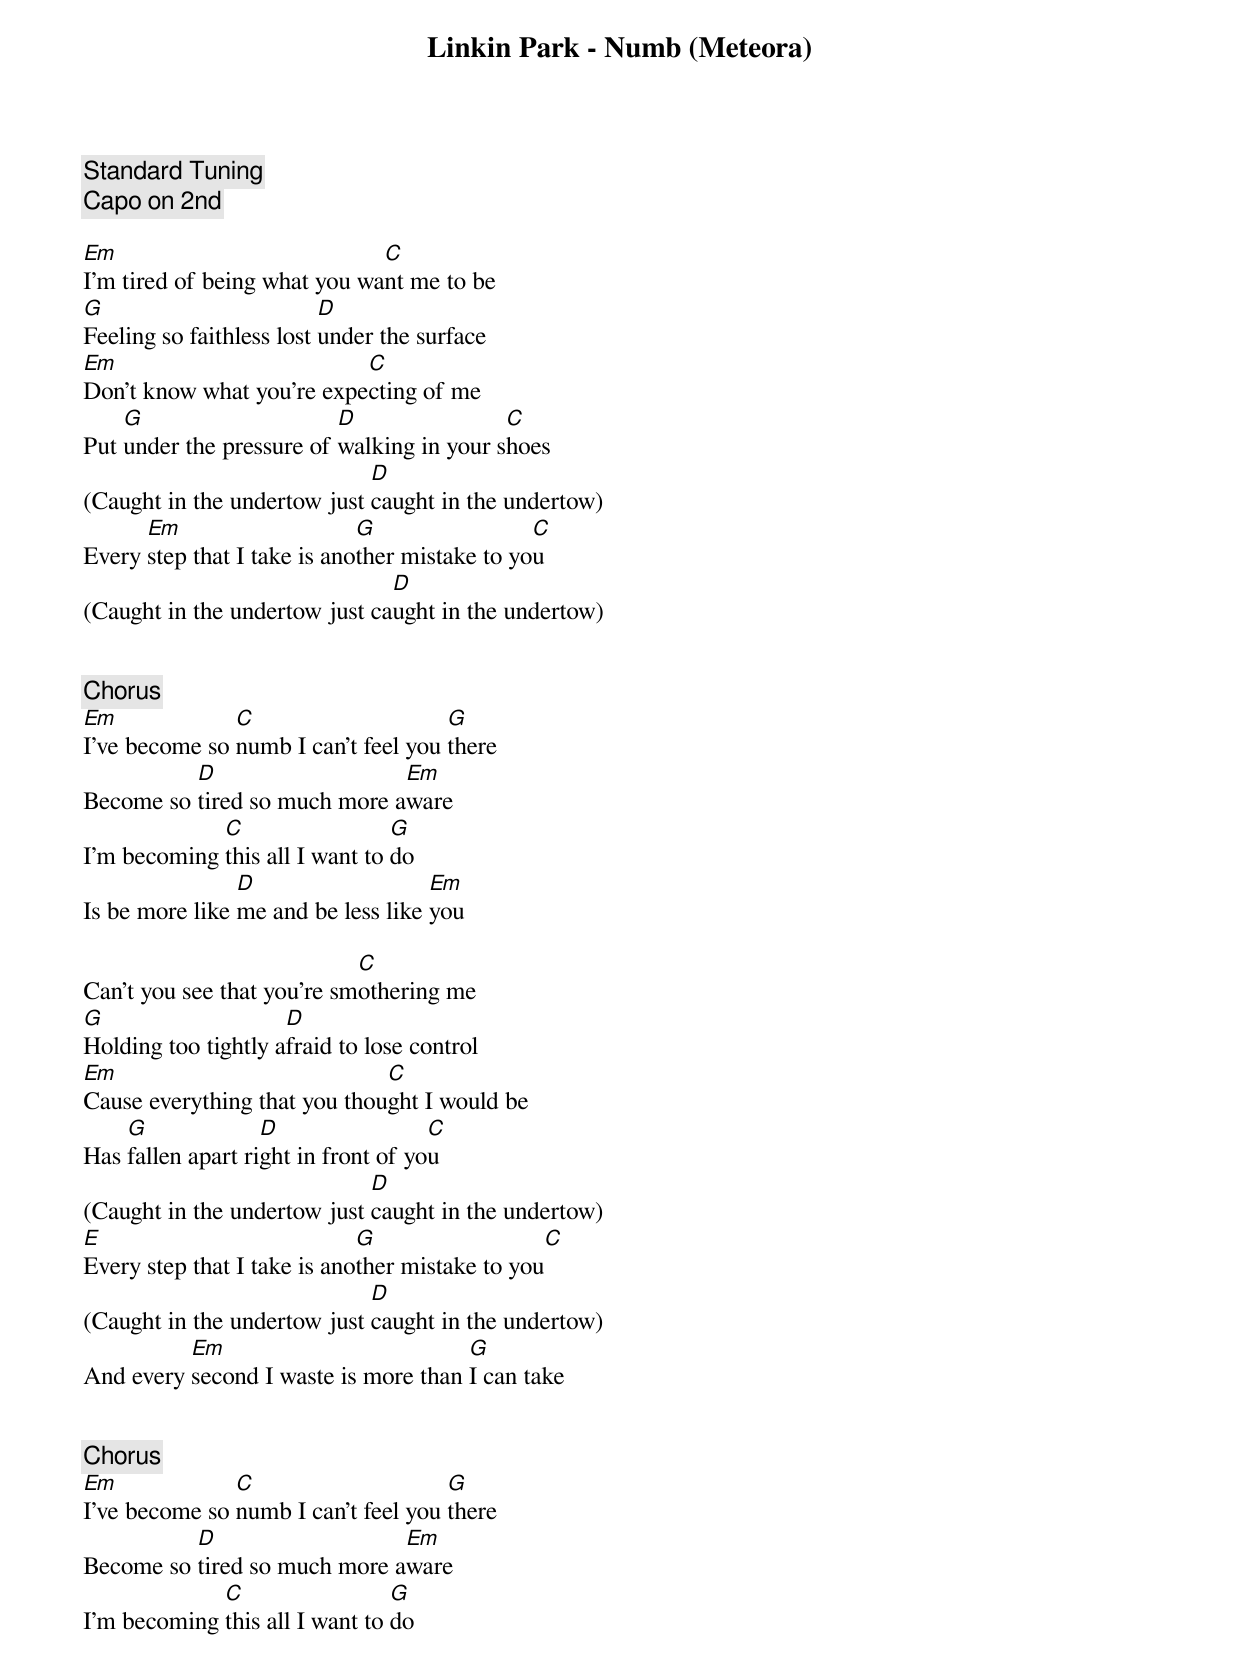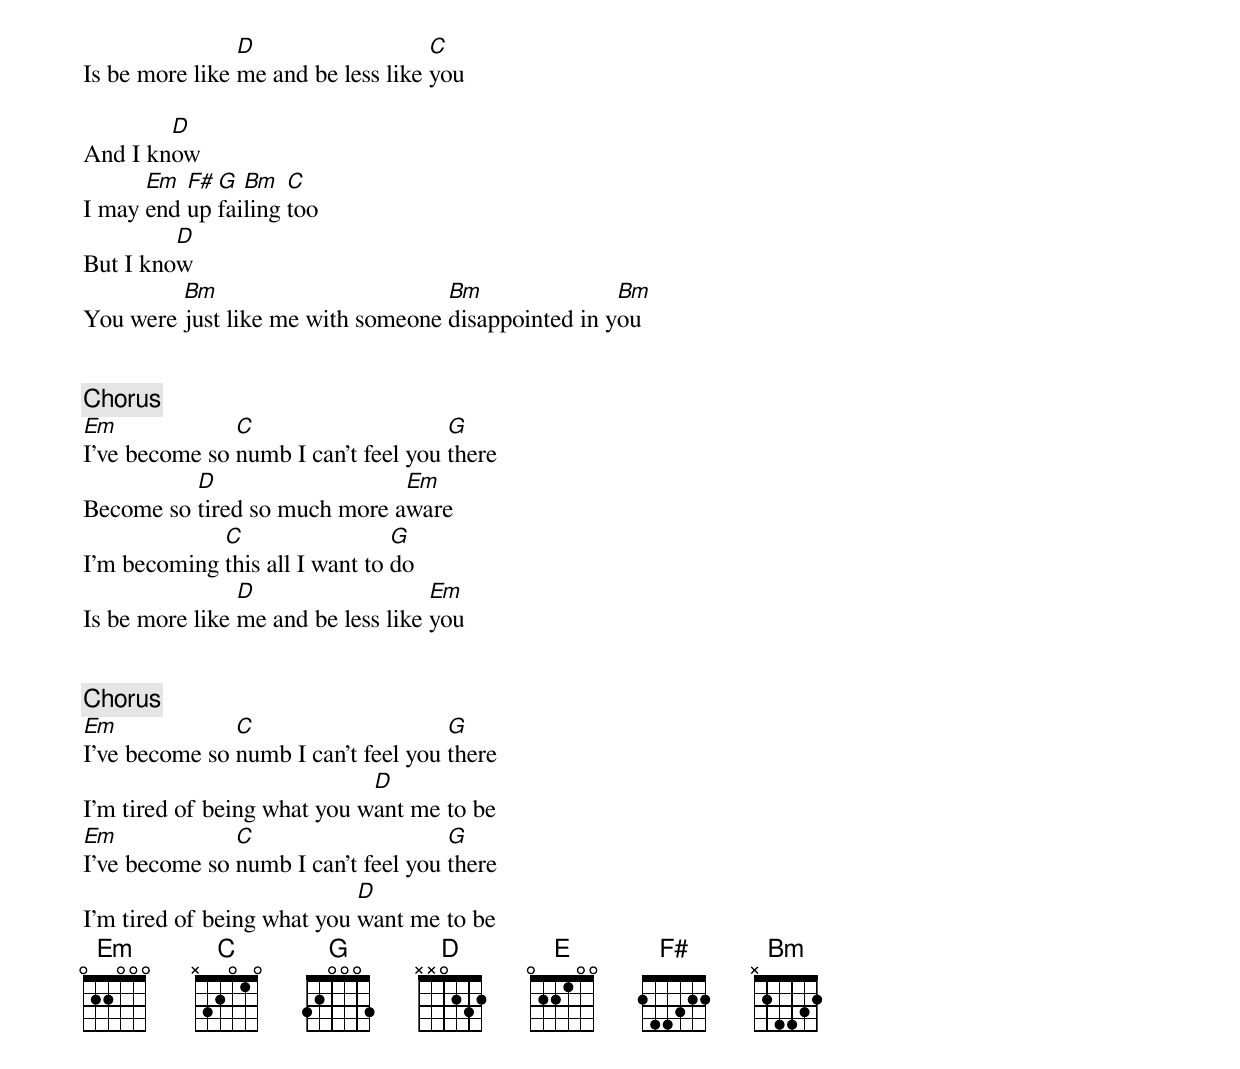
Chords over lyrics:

Linkin Park - Numb (Meteora)

Standard Tuning
Capo on 2nd

Em                            C
I'm tired of being what you want me to be
G                         D
Feeling so faithless lost under the surface
Em                         C
Don't know what you're expecting of me
    G                     D                C
Put under the pressure of walking in your shoes
                             D
(Caught in the undertow just caught in the undertow)
      Em                     G                 C
Every step that I take is another mistake to you
                               D
(Caught in the undertow just caught in the undertow)


[Chorus]
Em             C                     G
I've become so numb I can't feel you there
          D                   Em
Become so tired so much more aware
             C                  G
I'm becoming this all I want to do
                D                   Em
Is be more like me and be less like you

                            C
Can't you see that you're smothering me
G                    D
Holding too tightly afraid to lose control
Em                            C
Cause everything that you thought I would be
    G              D                 C
Has fallen apart right in front of you
                             D
(Caught in the undertow just caught in the undertow)
E                            G                  C
Every step that I take is another mistake to you
                             D
(Caught in the undertow just caught in the undertow)
          Em                          G
And every second I waste is more than I can take


[Chorus]
Em             C                     G
I've become so numb I can't feel you there
          D                   Em
Become so tired so much more aware
             C                  G
I'm becoming this all I want to do
                D                   C
Is be more like me and be less like you

        D
And I know
      Em  F# G  Bm   C
I may end up failing too
         D
But I know
         Bm                        Bm               Bm
You were just like me with someone disappointed in you


[Chorus]
Em             C                     G
I've become so numb I can't feel you there
          D                   Em
Become so tired so much more aware
             C                  G
I'm becoming this all I want to do
                D                   Em
Is be more like me and be less like you


[Chorus]
Em             C                     G
I've become so numb I can't feel you there
                             D
I'm tired of being what you want me to be
Em             C                     G
I've become so numb I can't feel you there
                            D
I'm tired of being what you want me to be
